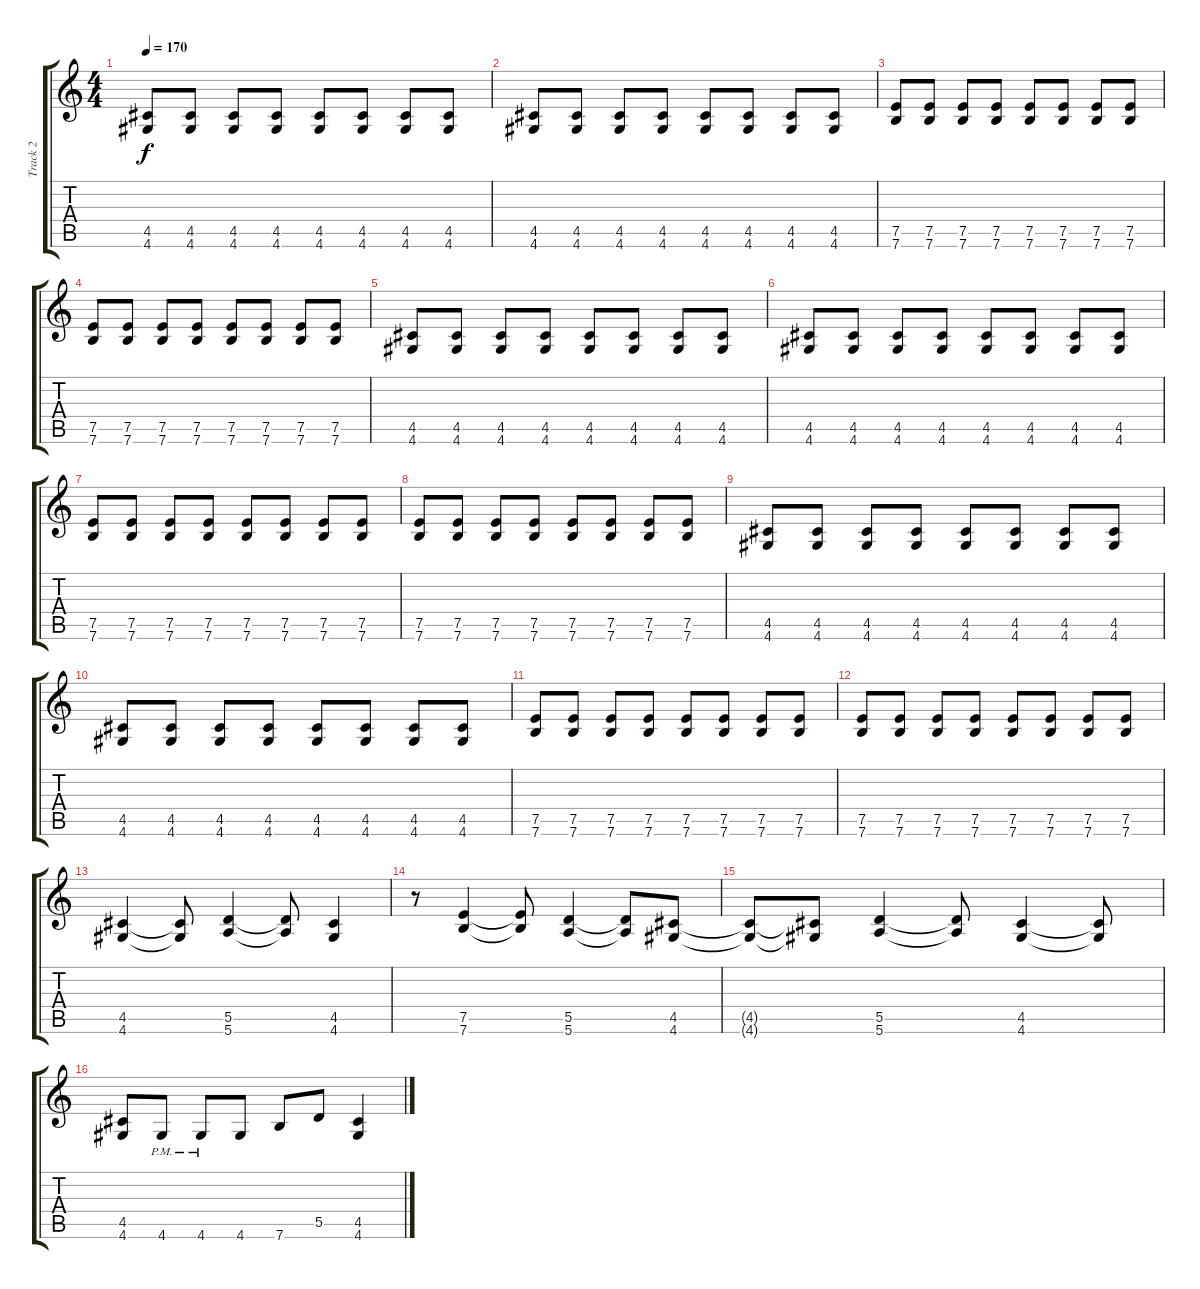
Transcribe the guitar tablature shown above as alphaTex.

\track ("Track 2" "Track 2") {instrument distortionguitar}
\staff {score tabs}
\tuning (E4 B3 G3 D3 A2 E2) {hide}
\ts (4 4)
\tempo 170
\clef g2
\ks c
(4.5 4.6).8{dy f} (4.5 4.6).8 (4.5 4.6).8 (4.5 4.6).8 (4.5 4.6).8 (4.5 4.6).8 (4.5 4.6).8 (4.5 4.6).8 |
(4.5 4.6).8 (4.5 4.6).8 (4.5 4.6).8 (4.5 4.6).8 (4.5 4.6).8 (4.5 4.6).8 (4.5 4.6).8 (4.5 4.6).8 |
(7.5 7.6).8 (7.5 7.6).8 (7.5 7.6).8 (7.5 7.6).8 (7.5 7.6).8 (7.5 7.6).8 (7.5 7.6).8 (7.5 7.6).8 |
(7.5 7.6).8 (7.5 7.6).8 (7.5 7.6).8 (7.5 7.6).8 (7.5 7.6).8 (7.5 7.6).8 (7.5 7.6).8 (7.5 7.6).8 |
(4.5 4.6).8 (4.5 4.6).8 (4.5 4.6).8 (4.5 4.6).8 (4.5 4.6).8 (4.5 4.6).8 (4.5 4.6).8 (4.5 4.6).8 |
(4.5 4.6).8 (4.5 4.6).8 (4.5 4.6).8 (4.5 4.6).8 (4.5 4.6).8 (4.5 4.6).8 (4.5 4.6).8 (4.5 4.6).8 |
(7.5 7.6).8 (7.5 7.6).8 (7.5 7.6).8 (7.5 7.6).8 (7.5 7.6).8 (7.5 7.6).8 (7.5 7.6).8 (7.5 7.6).8 |
(7.5 7.6).8 (7.5 7.6).8 (7.5 7.6).8 (7.5 7.6).8 (7.5 7.6).8 (7.5 7.6).8 (7.5 7.6).8 (7.5 7.6).8 |
(4.5 4.6).8 (4.5 4.6).8 (4.5 4.6).8 (4.5 4.6).8 (4.5 4.6).8 (4.5 4.6).8 (4.5 4.6).8 (4.5 4.6).8 |
(4.5 4.6).8 (4.5 4.6).8 (4.5 4.6).8 (4.5 4.6).8 (4.5 4.6).8 (4.5 4.6).8 (4.5 4.6).8 (4.5 4.6).8 |
(7.5 7.6).8 (7.5 7.6).8 (7.5 7.6).8 (7.5 7.6).8 (7.5 7.6).8 (7.5 7.6).8 (7.5 7.6).8 (7.5 7.6).8 |
(7.5 7.6).8 (7.5 7.6).8 (7.5 7.6).8 (7.5 7.6).8 (7.5 7.6).8 (7.5 7.6).8 (7.5 7.6).8 (7.5 7.6).8 |
(4.5 4.6).4 (4.5{t} 4.6{t}).8 (5.5 5.6).4 (5.5{t} 5.6{t}).8 (4.5 4.6).4 |
r.8 (7.5 7.6).4 (7.5{t} 7.6{t}).8 (5.5 5.6).4 (5.5{t} 5.6{t}).8 (4.5 4.6).8 |
(4.5{t} 4.6{t}).8 (4.5{t} 4.6{t}).8 (5.5 5.6).4 (5.5{t} 5.6{t}).8 (4.5 4.6).4 (4.5{t} 4.6{t}).8 |
(4.5 4.6).8 4.6{pm}.8 4.6{pm}.8 4.6.8 7.6.8 5.5.8 (4.5 4.6).4
